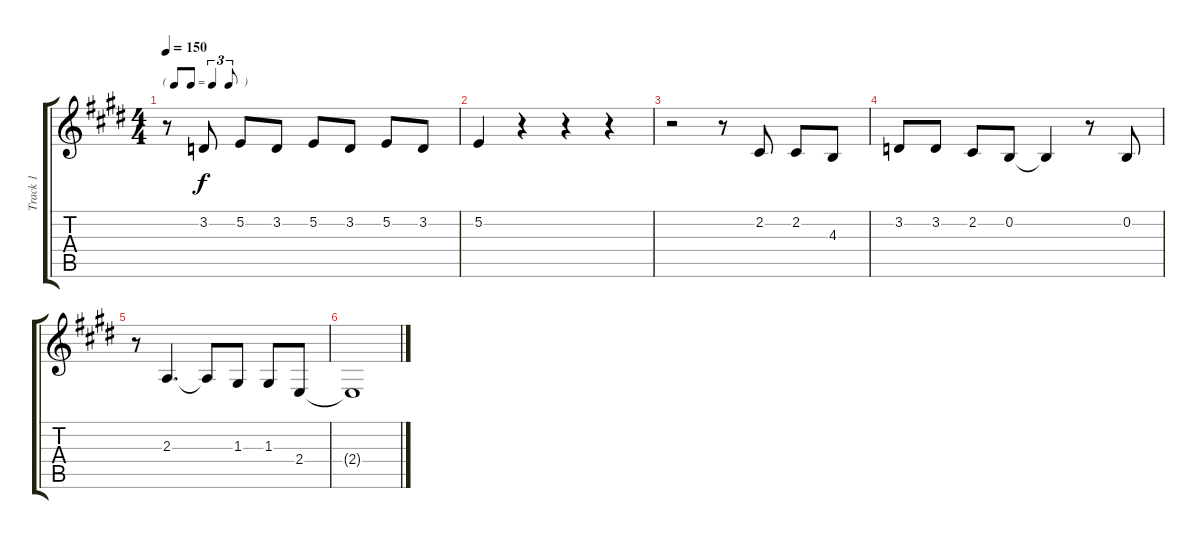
\track ("Track 1" "Track 1") {instrument tenorsax}
\staff {score tabs}
\tuning (E4 B3 G3 D3 A2 E2) {hide}
\ts (4 4)
\tf triplet8th
\tempo 150
\clef g2
\ks e
r.8{dy f} 3.2.8 5.2.8 3.2.8 5.2.8 3.2.8 5.2.8 3.2.8 |
5.2.4 r.4 r.4 r.4 |
r.2 r.8 2.2.8 2.2.8 4.3.8 |
3.2.8 3.2.8 2.2.8 0.2.8 0.2{t}.4 r.8 0.2.8 |
r.8 2.3.4{d} 2.3{t}.8 1.3.8 1.3.8 2.4.8 |
2.4{t}.1
